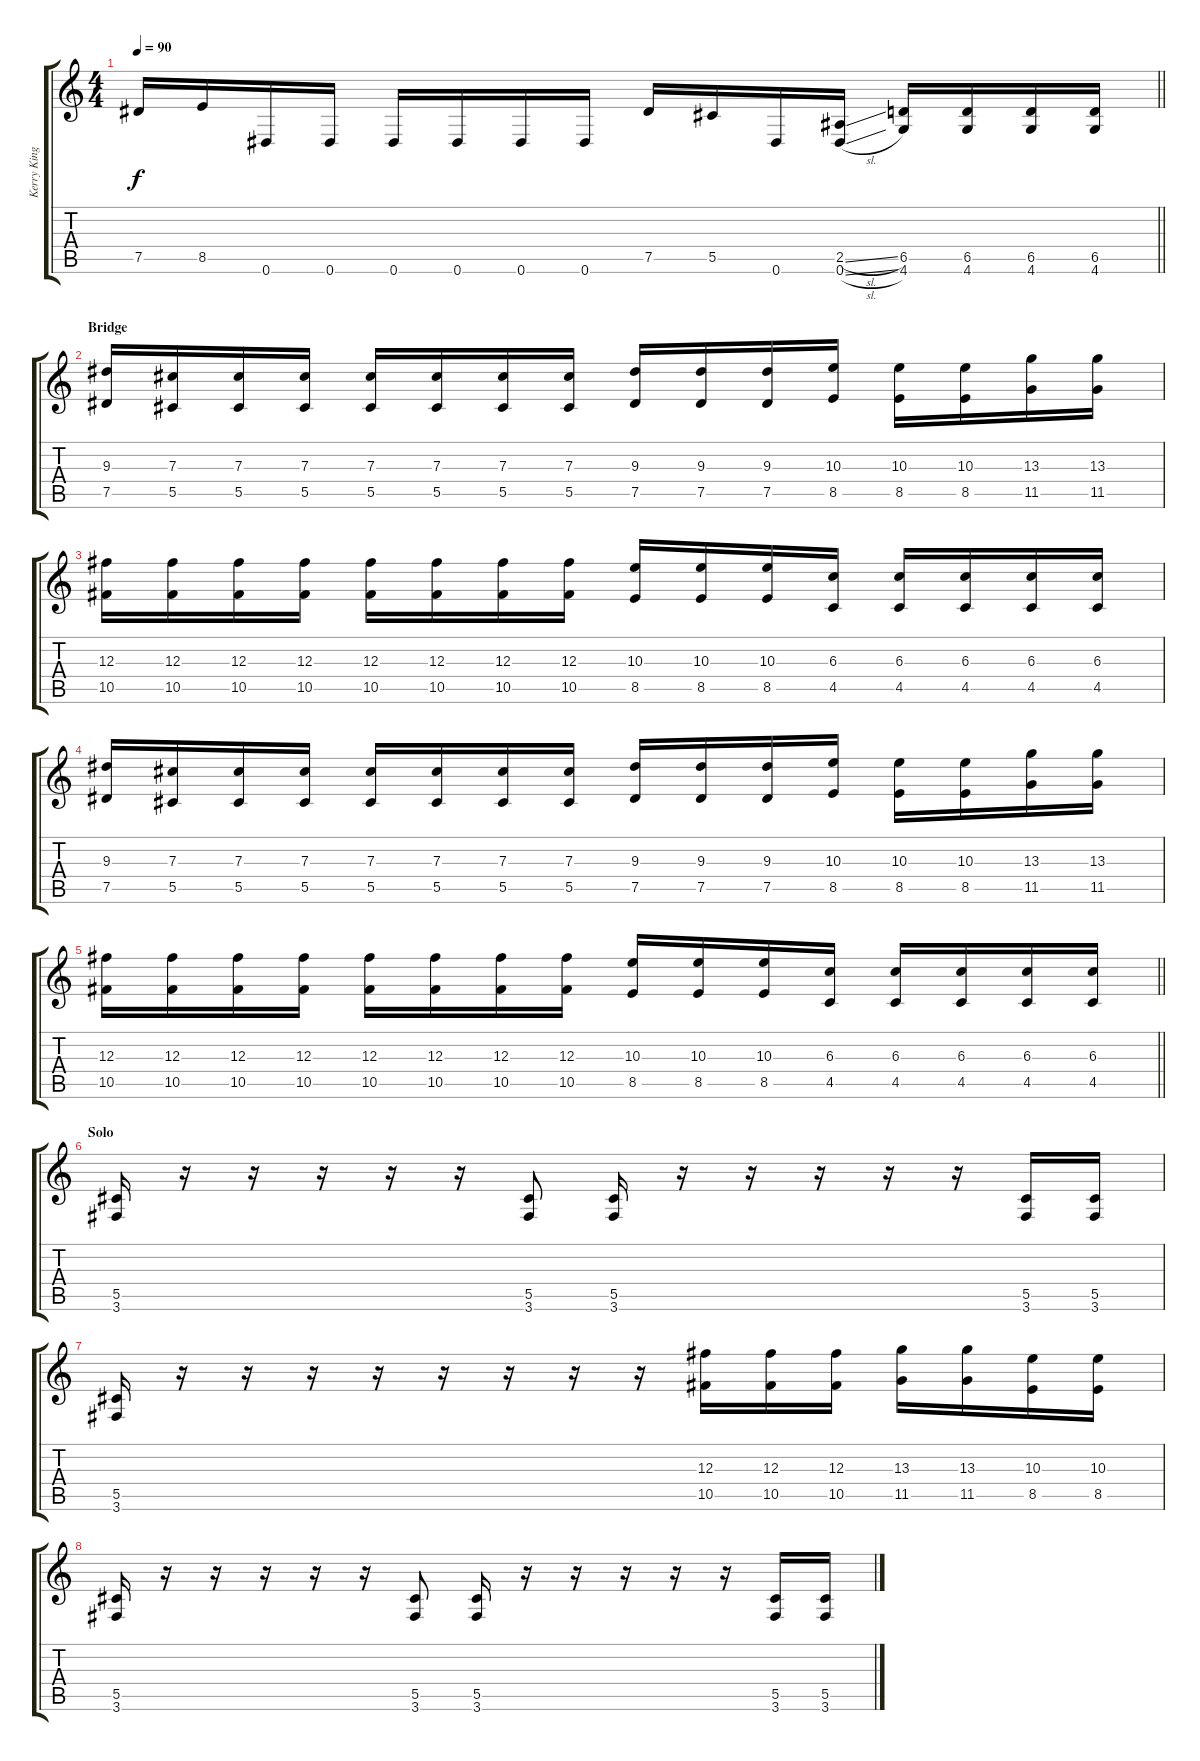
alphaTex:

\track ("Kerry King" "Kerry King") {instrument overdrivenguitar}
\staff {score tabs}
\tuning (Eb4 Bb3 Gb3 Db3 Ab2 Eb2) {hide}
\ts (4 4)
\tempo 90
\clef g2
\barLineRight lightlight
\ks c
7.5.16{dy f} 8.5.16 0.6.16 0.6.16 0.6.16 0.6.16 0.6.16 0.6.16 7.5.16 5.5.16 0.6.16 (2.5{sl} 0.6{sl}).16 (6.5 4.6).16 (6.5 4.6).16 (6.5 4.6).16 (6.5 4.6).16 |
\section ("" "Bridge")
(9.3 7.5).16 (7.3 5.5).16 (7.3 5.5).16 (7.3 5.5).16 (7.3 5.5).16 (7.3 5.5).16 (7.3 5.5).16 (7.3 5.5).16 (9.3 7.5).16 (9.3 7.5).16 (9.3 7.5).16 (10.3 8.5).16 (10.3 8.5).16 (10.3 8.5).16 (13.3 11.5).16 (13.3 11.5).16 |
(12.3 10.5).16 (12.3 10.5).16 (12.3 10.5).16 (12.3 10.5).16 (12.3 10.5).16 (12.3 10.5).16 (12.3 10.5).16 (12.3 10.5).16 (10.3 8.5).16 (10.3 8.5).16 (10.3 8.5).16 (6.3 4.5).16 (6.3 4.5).16 (6.3 4.5).16 (6.3 4.5).16 (6.3 4.5).16 |
(9.3 7.5).16{balance 8} (7.3 5.5).16 (7.3 5.5).16 (7.3 5.5).16 (7.3 5.5).16 (7.3 5.5).16 (7.3 5.5).16 (7.3 5.5).16 (9.3 7.5).16 (9.3 7.5).16 (9.3 7.5).16 (10.3 8.5).16 (10.3 8.5).16 (10.3 8.5).16 (13.3 11.5).16 (13.3 11.5).16 |
\barLineRight lightlight
(12.3 10.5).16 (12.3 10.5).16 (12.3 10.5).16 (12.3 10.5).16 (12.3 10.5).16 (12.3 10.5).16 (12.3 10.5).16 (12.3 10.5).16 (10.3 8.5).16 (10.3 8.5).16 (10.3 8.5).16 (6.3 4.5).16 (6.3 4.5).16 (6.3 4.5).16 (6.3 4.5).16 (6.3 4.5).16 |
\section ("" "Solo")
(5.5 3.6).16{volume 16} r.16 r.16 r.16 r.16 r.16 (5.5 3.6).8 (5.5 3.6).16 r.16 r.16 r.16 r.16 r.16 (5.5 3.6).16 (5.5 3.6).16 |
(5.5 3.6).16 r.16 r.16 r.16 r.16 r.16 r.16 r.16 r.16 (12.3 10.5).16 (12.3 10.5).16 (12.3 10.5).16 (13.3 11.5).16 (13.3 11.5).16 (10.3 8.5).16 (10.3 8.5).16 |
(5.5 3.6).16 r.16 r.16 r.16 r.16 r.16 (5.5 3.6).8 (5.5 3.6).16 r.16 r.16 r.16 r.16 r.16 (5.5 3.6).16 (5.5 3.6).16
